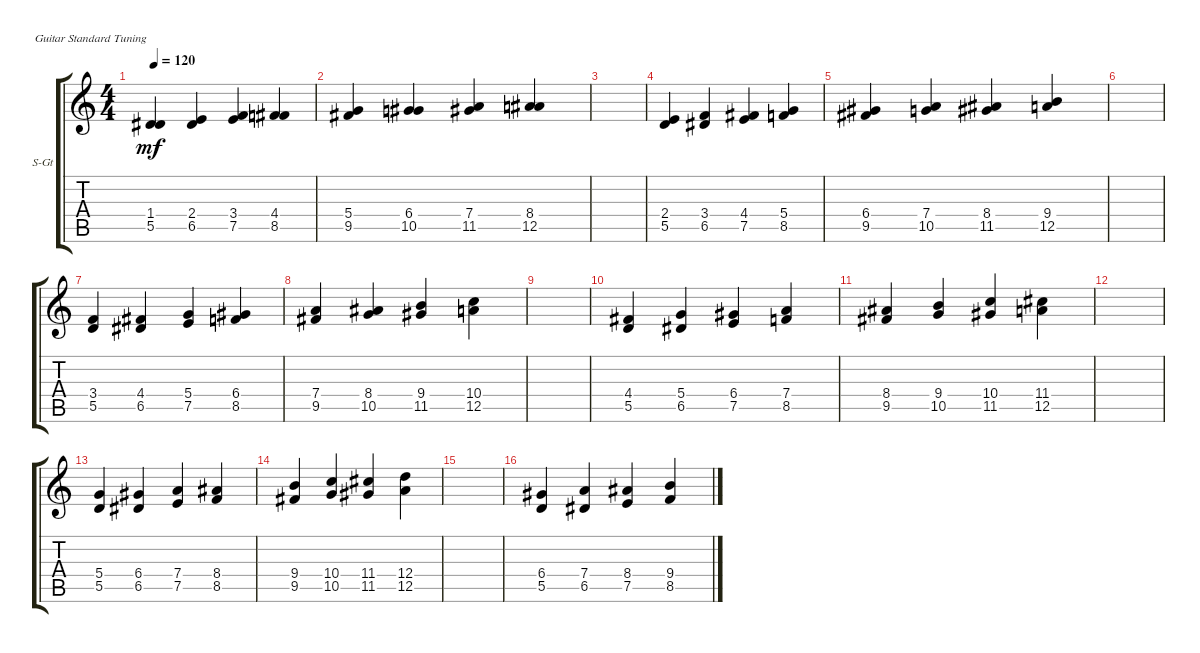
\defaultSystemsLayout 4
\bracketExtendMode groupsimilarinstruments
\firstSystemTrackNameOrientation horizontal
\otherSystemsTrackNameOrientation horizontal
\track ("Steel Guitar" "S-Gt") {instrument acousticguitarsteel}
\staff {score tabs}
\tuning (E4 B3 G3 D3 A2 E2)
\ts (4 4)
\tempo 120
\clef g2
\ks c
(5.5 1.4).4{dy mf instrument acousticguitarsteel} (2.4 6.5).4 (3.4 7.5).4 (4.4 8.5).4 |
(5.4 9.5).4 (6.4 10.5).4 (7.4 11.5).4 (8.4 12.5).4 |
|
(5.5 2.4).4 (3.4 6.5).4 (4.4 7.5).4 (5.4 8.5).4 |
(6.4 9.5).4 (7.4 10.5).4 (8.4 11.5).4 (9.4 12.5).4 |
|
(5.5 3.4).4 (4.4 6.5).4 (5.4 7.5).4 (6.4 8.5).4 |
(7.4 9.5).4 (8.4 10.5).4 (9.4 11.5).4 (10.4 12.5).4 |
|
(5.5 4.4).4 (5.4 6.5).4 (6.4 7.5).4 (7.4 8.5).4 |
(8.4 9.5).4 (9.4 10.5).4 (10.4 11.5).4 (11.4 12.5).4 |
|
(5.5 5.4).4 (6.4 6.5).4 (7.4 7.5).4 (8.4 8.5).4 |
(9.4 9.5).4 (10.4 10.5).4 (11.4 11.5).4 (12.4 12.5).4 |
|
(5.5 6.4).4 (7.4 6.5).4 (8.4 7.5).4 (9.4 8.5).4
